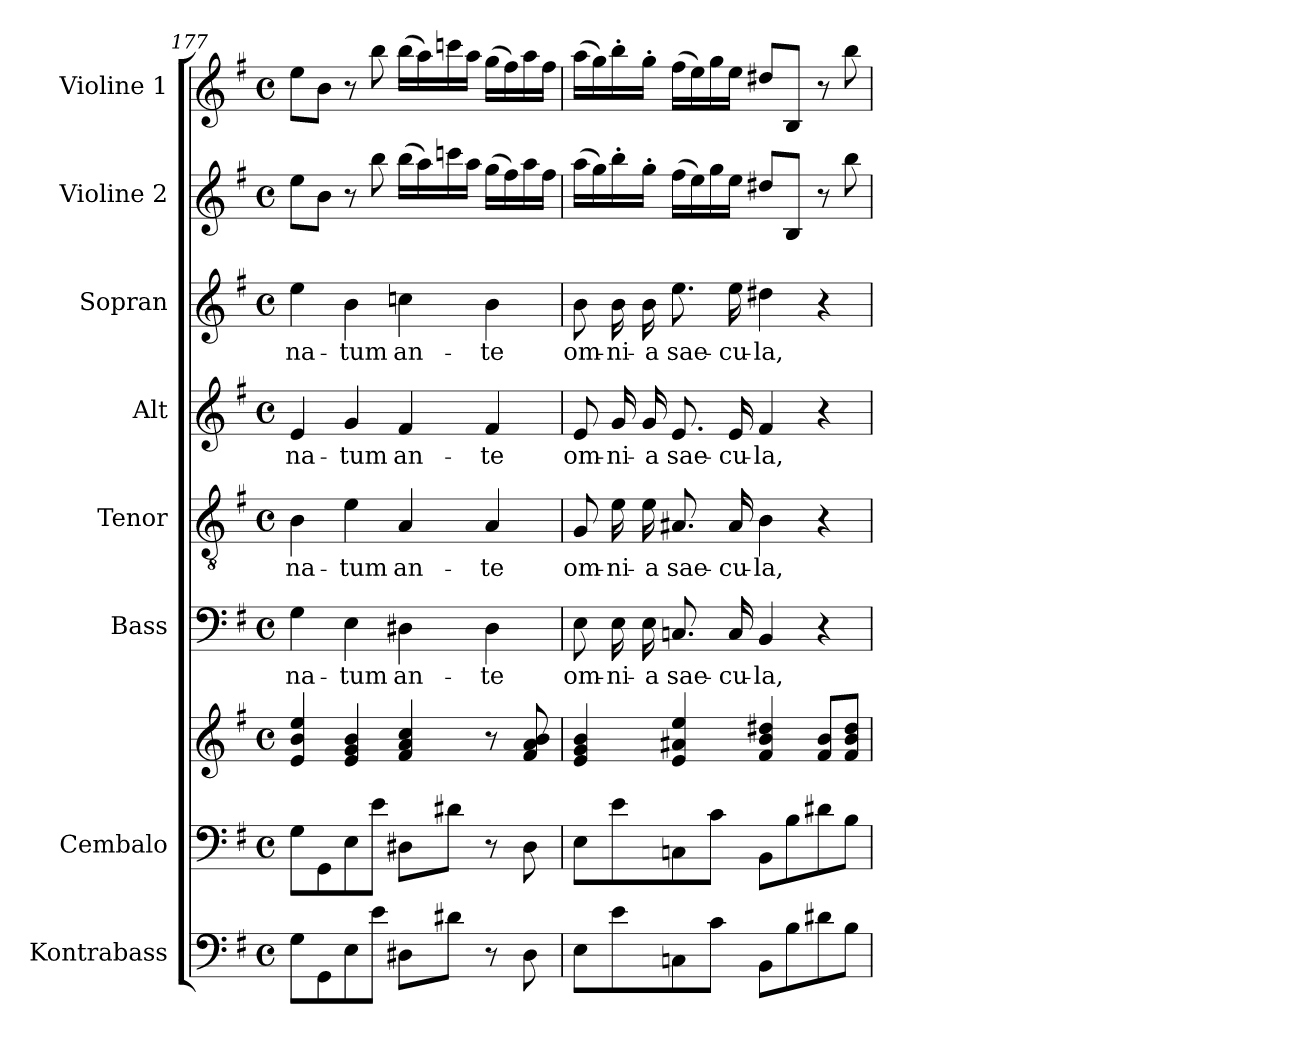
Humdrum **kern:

**kern	**kern	**kern	**kern	**text	**kern	**text	**kern	**text	**kern	**text	**kern	**kern
*part8	*part7	*part7	*part6	*part6	*part5	*part5	*part4	*part4	*part3	*part3	*part2	*part1
*staff9	*staff8	*staff7	*staff6	*staff6	*staff5	*staff5	*staff4	*staff4	*staff3	*staff3	*staff2	*staff1
*I"Kontrabass	*I"Cembalo	*	*I"Bass	*	*I"Tenor	*	*I"Alt	*	*I"Sopran	*	*I"Violine 2	*I"Violine 1
*I'Kb.	*I'Cemb.	*	*I'B.	*	*I'T.	*	*I'A.	*	*I'S.	*	*I'Vl. 2	*I'Vl. 1
*clefF4	*clefF4	*clefG2	*clefF4	*	*clefGv2	*	*clefG2	*	*clefG2	*	*clefG2	*clefG2
*ITrd7c12	*	*	*	*	*	*	*	*	*	*	*	*
*k[f#]	*k[f#]	*k[f#]	*k[f#]	*	*k[f#]	*	*k[f#]	*	*k[f#]	*	*k[f#]	*k[f#]
*G:	*G:	*G:	*G:	*	*G:	*	*G:	*	*G:	*	*G:	*G:
*M4/4	*M4/4	*M4/4	*M4/4	*	*M4/4	*	*M4/4	*	*M4/4	*	*M4/4	*M4/4
*met(c)	*met(c)	*met(c)	*met(c)	*	*met(c)	*	*met(c)	*	*met(c)	*	*met(c)	*met(c)
=177	=177	=177	=177	=177	=177	=177	=177	=177	=177	=177	=177	=177
!	!	!	!	!LO:LY:b	!	!LO:LY:b	!	!LO:LY:b	!	!LO:LY:b	!	!
8GG\L	8G\L	4e/ 4b/ 4ee/	4G\	na-	4B\	na-	4e/	na-	4ee\	na-	8ee\L	8ee\L
8GGG\	8GG\	.	.	.	.	.	.	.	.	.	8b\J	8b\J
!	!	!	!	!LO:LY:b	!	!LO:LY:b	!	!LO:LY:b	!	!LO:LY:b	!	!
8EE\	8E\	4e/ 4g/ 4b/	4E\	-tum	4e\	-tum	4g/	-tum	4b\	-tum	8r	8r
8E\J	8e\J	.	.	.	.	.	.	.	.	.	8bb\	8bb\
!	!	!	!	!LO:LY:b	!	!LO:LY:b	!	!LO:LY:b	!	!LO:LY:b	!	!
8DD#X\L	8D#X\L	4f#/ 4a/ 4cc/	4D#X\	an-	4A/	an-	4f#/	an-	4ccn\	an-	(>16bb\LL	(>16bb\LL
.	.	.	.	.	.	.	.	.	.	.	16aa\)	16aa\)
8D#X\J	8d#X\J	.	.	.	.	.	.	.	.	.	16cccn\	16cccn\
.	.	.	.	.	.	.	.	.	.	.	16aa\JJ	16aa\JJ
!	!	!	!	!LO:LY:b	!	!LO:LY:b	!	!LO:LY:b	!	!LO:LY:b	!	!
8r	8r	8r	4D#\	-te	4A/	-te	4f#/	-te	4b\	-te	(>16gg\LL	(>16gg\LL
.	.	.	.	.	.	.	.	.	.	.	16ff#\)	16ff#\)
8DD#\	8D#\	8f#/ 8a/ 8b/	.	.	.	.	.	.	.	.	16aa\	16aa\
.	.	.	.	.	.	.	.	.	.	.	16ff#\JJ	16ff#\JJ
=178	=178	=178	=178	=178	=178	=178	=178	=178	=178	=178	=178	=178
!	!	!	!	!LO:LY:b	!	!LO:LY:b	!	!LO:LY:b	!	!LO:LY:b	!	!
8EE\L	8E\L	4e/ 4g/ 4b/	8E\	om-	8G/	om-	8e/	om-	8b\	om-	(>16aa\LL	(>16aa\LL
.	.	.	.	.	.	.	.	.	.	.	16gg\)	16gg\)
!	!	!	!	!LO:LY:b	!	!LO:LY:b	!	!LO:LY:b	!	!LO:LY:b	!	!
8E\	8e\	.	16E\	-ni-	16e\	-ni-	16g/	-ni-	16b\	-ni-	16bb'>\	16bb'>\
!	!	!	!	!LO:LY:b	!	!LO:LY:b	!	!LO:LY:b	!	!LO:LY:b	!	!
.	.	.	16E\	-a	16e\	-a	16g/	-a	16b\	-a	16gg'>\JJ	16gg'>\JJ
!	!	!	!	!LO:LY:b	!	!LO:LY:b	!	!LO:LY:b	!	!LO:LY:b	!	!
8CCn\	8Cn\	4e/ 4a#X/ 4ee/	8.Cn/	sae-	8.A#X/	sae-	8.e/	sae-	8.ee\	sae-	(>16ff#\LL	(>16ff#\LL
.	.	.	.	.	.	.	.	.	.	.	16ee\)	16ee\)
8C\J	8c\J	.	.	.	.	.	.	.	.	.	16gg\	16gg\
!	!	!	!	!LO:LY:b	!	!LO:LY:b	!	!LO:LY:b	!	!LO:LY:b	!	!
.	.	.	16C/	-cu-	16A#/	-cu-	16e/	-cu-	16ee\	-cu-	16ee\JJ	16ee\JJ
!	!	!	!	!LO:LY:b	!	!LO:LY:b	!	!LO:LY:b	!	!LO:LY:b	!	!
8BBB\L	8BB\L	4f#/ 4b/ 4dd#X/	4BB/	-la,	4B\	-la,	4f#/	-la,	4dd#X\	-la,	8dd#X/L	8dd#X/L
8BB\	8B\	.	.	.	.	.	.	.	.	.	8B/J	8B/J
8D#X\	8d#X\	8f#/ 8b/L	4r	.	4r	.	4r	.	4r	.	8r	8r
8BB\J	8B\J	8f#/ 8b/ 8dd#/J	.	.	.	.	.	.	.	.	8bb\	8bb\
=	=	=	=	=	=	=	=	=	=	=	=	=
*-	*-	*-	*-	*-	*-	*-	*-	*-	*-	*-	*-	*-
